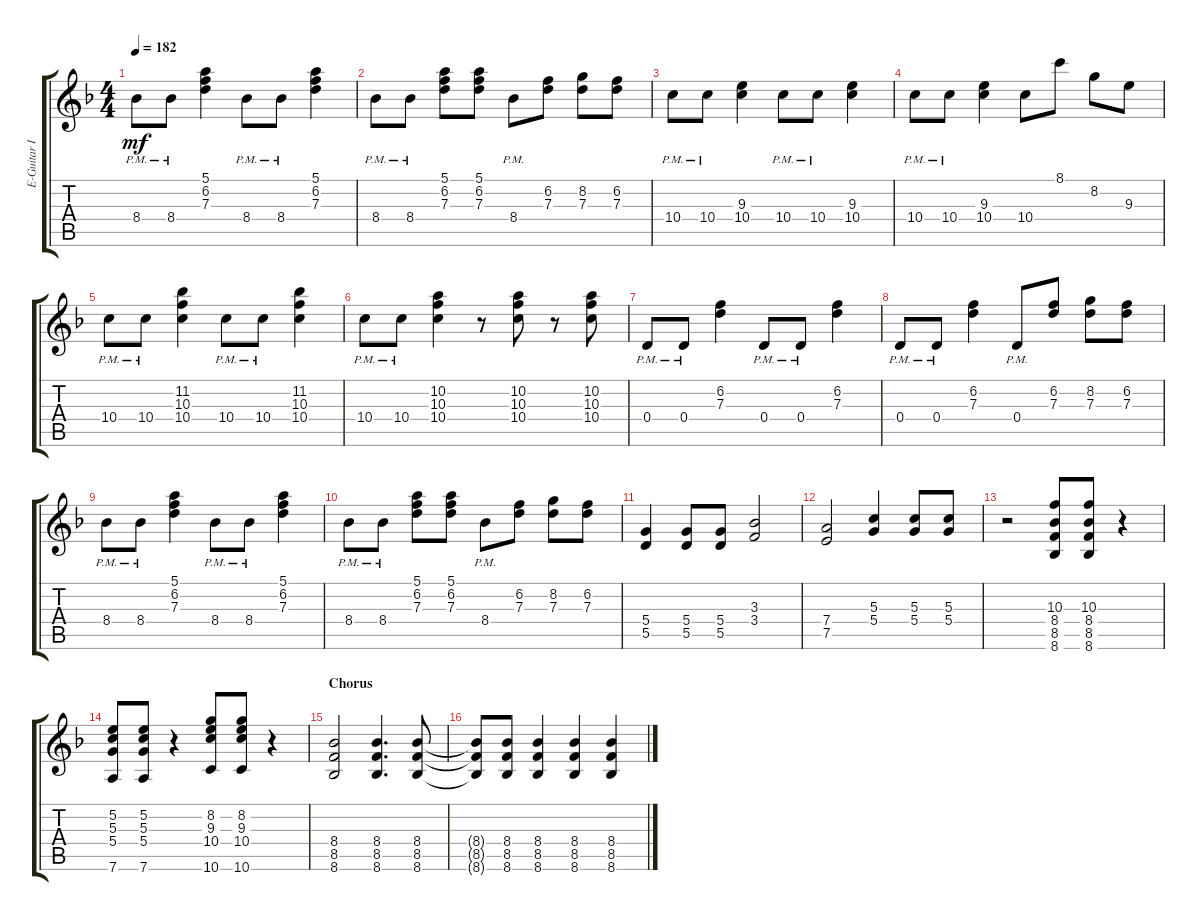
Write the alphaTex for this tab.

\track ("E-Guitar I" "E-Guitar I") {instrument acousticguitarsteel}
\staff {score tabs}
\tuning (E4 B3 G3 D3 A2 D2) {hide}
\ts (4 4)
\tempo 182
\clef g2
\ks f
8.4{pm}.8{dy mf} 8.4{pm}.8 (5.1 6.2 7.3).4 8.4{pm}.8 8.4{pm}.8 (5.1 6.2 7.3).4 |
8.4{pm}.8 8.4{pm}.8 (5.1 6.2 7.3).8 (5.1 6.2 7.3).8 8.4{pm}.8 (6.2 7.3).8 (8.2 7.3).8 (6.2 7.3).8 |
10.4{pm}.8 10.4{pm}.8 (9.3 10.4).4 10.4{pm}.8 10.4{pm}.8 (9.3 10.4).4 |
10.4{pm}.8 10.4{pm}.8 (9.3 10.4).4 10.4.8 8.1.8 8.2.8 9.3.8 |
10.4{pm}.8 10.4{pm}.8 (11.2 10.3 10.4).4 10.4{pm}.8 10.4{pm}.8 (11.2 10.3 10.4).4 |
10.4{pm}.8 10.4{pm}.8 (10.2 10.3 10.4).4 r.8 (10.2 10.3 10.4).8 r.8 (10.2 10.3 10.4).8 |
0.4{pm}.8 0.4{pm}.8 (6.2 7.3).4 0.4{pm}.8 0.4{pm}.8 (6.2 7.3).4 |
0.4{pm}.8 0.4{pm}.8 (6.2 7.3).4 0.4{pm}.8 (6.2 7.3).8 (8.2 7.3).8 (6.2 7.3).8 |
8.4{pm}.8 8.4{pm}.8 (5.1 6.2 7.3).4 8.4{pm}.8 8.4{pm}.8 (5.1 6.2 7.3).4 |
8.4{pm}.8 8.4{pm}.8 (5.1 6.2 7.3).8 (5.1 6.2 7.3).8 8.4{pm}.8 (6.2 7.3).8 (8.2 7.3).8 (6.2 7.3).8 |
(5.4 5.5).4 (5.4 5.5).8 (5.4 5.5).8 (3.3 3.4).2 |
(7.4 7.5).2 (5.3 5.4).4 (5.3 5.4).8 (5.3 5.4).8 |
r.2 (10.3 8.4 8.5 8.6).8 (10.3 8.4 8.5 8.6).8 r.4 |
(5.2 5.3 5.4 7.6).8 (5.2 5.3 5.4 7.6).8 r.4 (8.2 9.3 10.4 10.6).8 (8.2 9.3 10.4 10.6).8 r.4 |
\section ("" "Chorus")
(8.4 8.5 8.6).2 (8.4 8.5 8.6).4{d} (8.4 8.5 8.6).8 |
(8.4{t} 8.5{t} 8.6{t}).8 (8.4 8.5 8.6).8 (8.4 8.5 8.6).4 (8.4 8.5 8.6).4 (8.4 8.5 8.6).4
